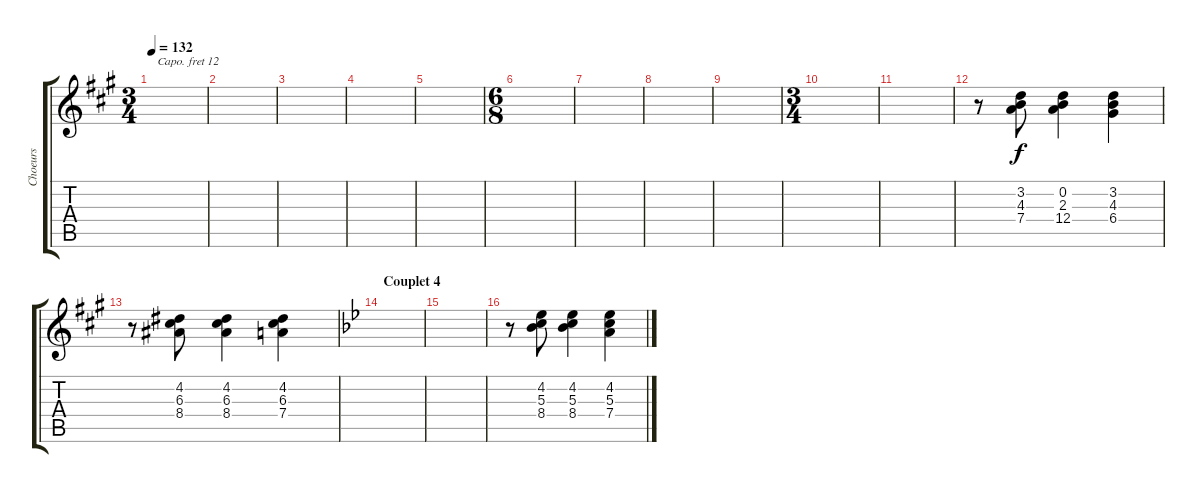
\track ("Choeurs" "Choeurs") {instrument synthvoice}
\staff {score tabs}
\capo 12
\tuning (E4 B3 G3 D3 A2 E2) {hide}
\ts (3 4)
\tempo 132
\clef g2
\ks a
|
|
|
|
|
\ts (6 8)
|
|
|
|
\ts (3 4)
|
|
r.8 (3.2 4.3 7.4).8 (0.2 2.3 12.4).4 (3.2 4.3 6.4).4 |
r.8 (4.2 6.3 8.4).8 (4.2 6.3 8.4).4 (4.2 6.3 7.4).4 |
\section ("" "Couplet 4")
\ks bb
|
|
r.8 (4.2 5.3 8.4).8 (4.2 5.3 8.4).4 (4.2 5.3 7.4).4
